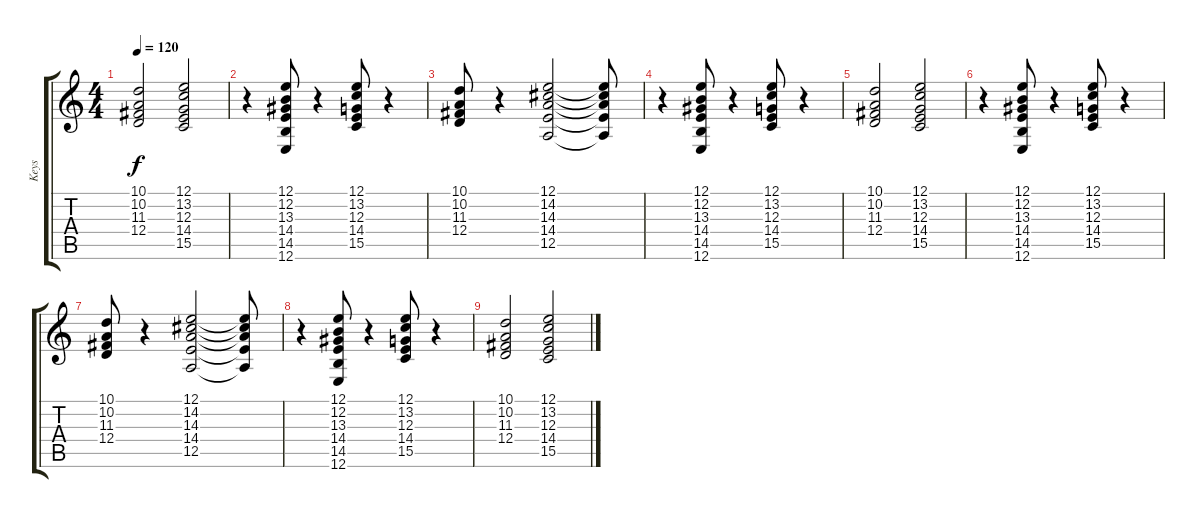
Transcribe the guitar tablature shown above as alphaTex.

\track ("Keys" "Keys") {instrument lead2sawtooth}
\staff {score tabs}
\tuning (E4 B3 G3 D3 A2 E2) {hide}
\ts (4 4)
\tempo 120
\clef g2
\ks c
(10.1 10.2 11.3 12.4).2{dy f} (12.1 13.2 12.3 14.4 15.5).2 |
r.4 (12.1 12.2 13.3 14.4 14.5 12.6).8{volume 8} r.4 (12.1 13.2 12.3 14.4 15.5).8 r.4 |
(10.1 10.2 11.3 12.4).8 r.4 (12.1 14.2 14.3 14.4 12.5).2 (12.1{t} 14.2{t} 14.3{t} 14.4{t} 12.5{t}).8 |
r.4 (12.1 12.2 13.3 14.4 14.5 12.6).8 r.4 (12.1 13.2 12.3 14.4 15.5).8 r.4 |
(10.1 10.2 11.3 12.4).2 (12.1 13.2 12.3 14.4 15.5).2 |
r.4 (12.1 12.2 13.3 14.4 14.5 12.6).8{volume 0} r.4 (12.1 13.2 12.3 14.4 15.5).8 r.4 |
(10.1 10.2 11.3 12.4).8 r.4 (12.1 14.2 14.3 14.4 12.5).2 (12.1{t} 14.2{t} 14.3{t} 14.4{t} 12.5{t}).8 |
r.4 (12.1 12.2 13.3 14.4 14.5 12.6).8 r.4 (12.1 13.2 12.3 14.4 15.5).8 r.4 |
(10.1 10.2 11.3 12.4).2 (12.1 13.2 12.3 14.4 15.5).2
